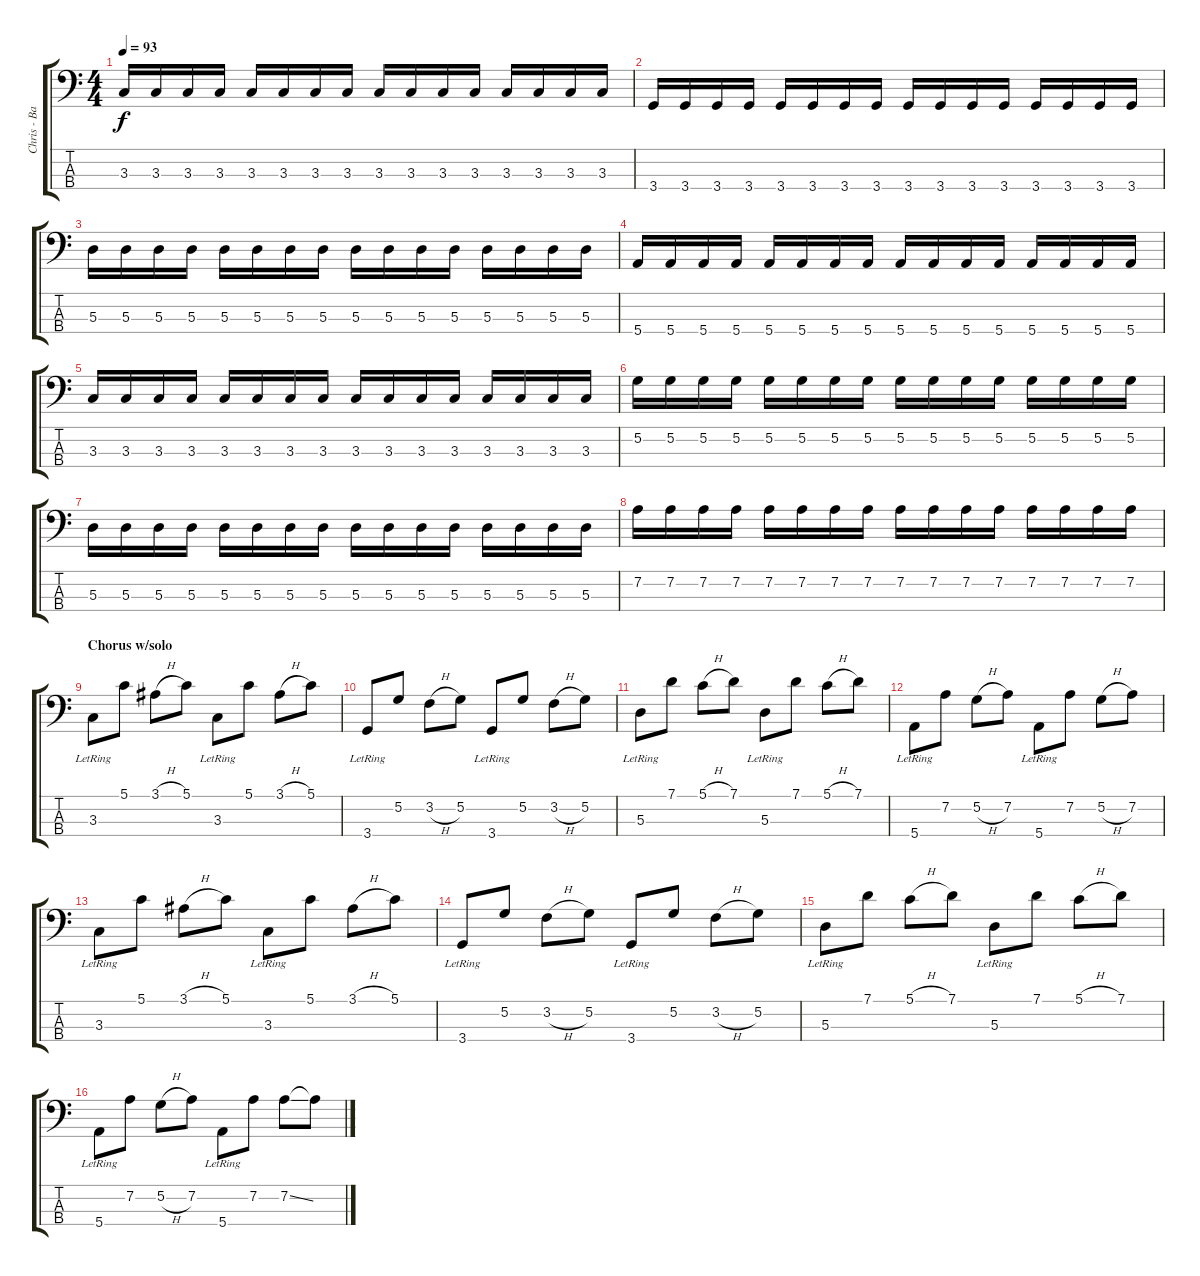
\track ("Chris - Bass" "Chris - Ba") {instrument synthbass2}
\staff {score tabs}
\tuning (G2 D2 A1 E1) {hide}
\ts (4 4)
\tempo 93
\clef f4
\ks c
3.3.16{dy f} 3.3.16 3.3.16 3.3.16 3.3.16 3.3.16 3.3.16 3.3.16 3.3.16 3.3.16 3.3.16 3.3.16 3.3.16 3.3.16 3.3.16 3.3.16 |
3.4.16 3.4.16 3.4.16 3.4.16 3.4.16 3.4.16 3.4.16 3.4.16 3.4.16 3.4.16 3.4.16 3.4.16 3.4.16 3.4.16 3.4.16 3.4.16 |
5.3.16 5.3.16 5.3.16 5.3.16 5.3.16 5.3.16 5.3.16 5.3.16 5.3.16 5.3.16 5.3.16 5.3.16 5.3.16 5.3.16 5.3.16 5.3.16 |
5.4.16 5.4.16 5.4.16 5.4.16 5.4.16 5.4.16 5.4.16 5.4.16 5.4.16 5.4.16 5.4.16 5.4.16 5.4.16 5.4.16 5.4.16 5.4.16 |
3.3.16 3.3.16 3.3.16 3.3.16 3.3.16 3.3.16 3.3.16 3.3.16 3.3.16 3.3.16 3.3.16 3.3.16 3.3.16 3.3.16 3.3.16 3.3.16 |
5.2.16 5.2.16 5.2.16 5.2.16 5.2.16 5.2.16 5.2.16 5.2.16 5.2.16 5.2.16 5.2.16 5.2.16 5.2.16 5.2.16 5.2.16 5.2.16 |
5.3.16 5.3.16 5.3.16 5.3.16 5.3.16 5.3.16 5.3.16 5.3.16 5.3.16 5.3.16 5.3.16 5.3.16 5.3.16 5.3.16 5.3.16 5.3.16 |
7.2.16 7.2.16 7.2.16 7.2.16 7.2.16 7.2.16 7.2.16 7.2.16 7.2.16 7.2.16 7.2.16 7.2.16 7.2.16 7.2.16 7.2.16 7.2.16 |
\section ("" "Chorus w/solo")
3.3{lr}.8 5.1.8 3.1{h}.8 5.1.8 3.3{lr}.8 5.1.8 3.1{h}.8 5.1.8 |
3.4{lr}.8 5.2.8 3.2{h}.8 5.2.8 3.4{lr}.8 5.2.8 3.2{h}.8 5.2.8 |
5.3{lr}.8 7.1.8 5.1{h}.8 7.1.8 5.3{lr}.8 7.1.8 5.1{h}.8 7.1.8 |
5.4{lr}.8 7.2.8 5.2{h}.8 7.2.8 5.4{lr}.8 7.2.8 5.2{h}.8 7.2.8 |
3.3{lr}.8 5.1.8 3.1{h}.8 5.1.8 3.3{lr}.8 5.1.8 3.1{h}.8 5.1.8 |
3.4{lr}.8 5.2.8 3.2{h}.8 5.2.8 3.4{lr}.8 5.2.8 3.2{h}.8 5.2.8 |
5.3{lr}.8 7.1.8 5.1{h}.8 7.1.8 5.3{lr}.8 7.1.8 5.1{h}.8 7.1.8 |
5.4{lr}.8 7.2.8 5.2{h}.8 7.2.8 5.4{lr}.8 7.2.8 7.2{ss}.8 7.2{t}.8
